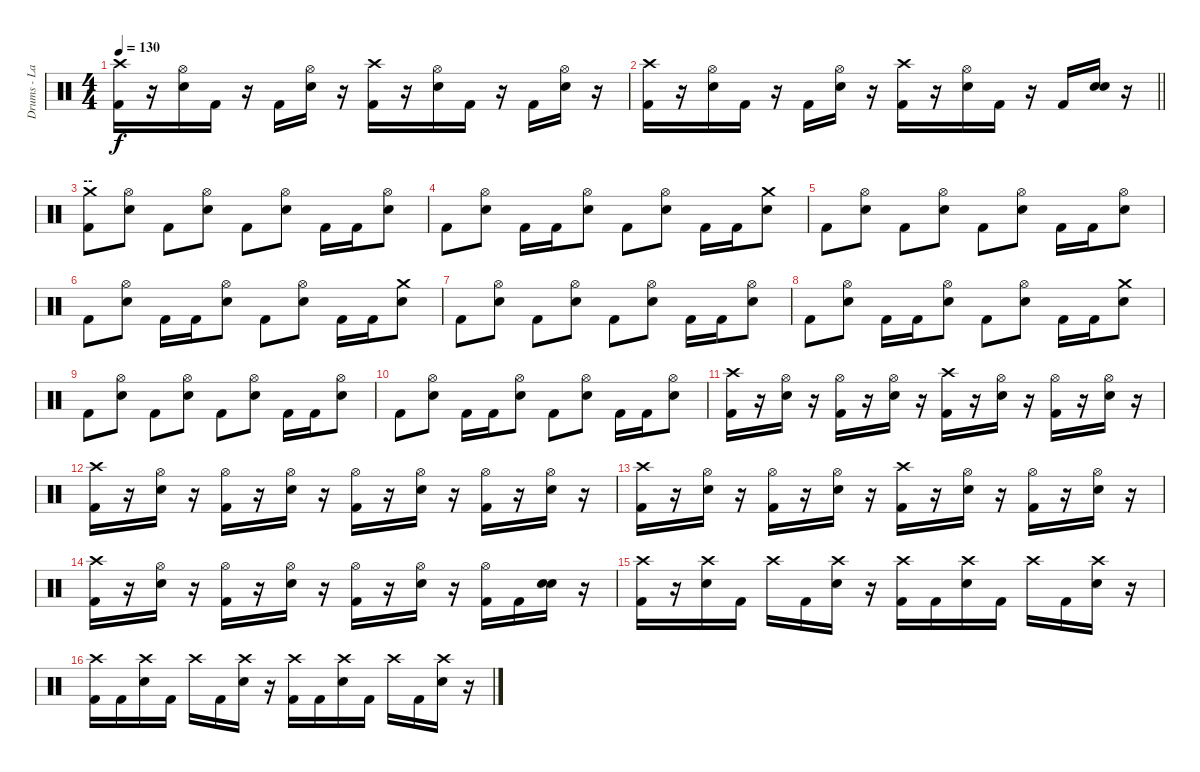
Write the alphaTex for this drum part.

\track ("Drums - Lars" "Drums - La") {instrument percussion}
\staff {score}
\articulation defaults
\ts (4 4)
\tempo 130
\clef neutral
\ks c
("Crash high (hit)" "Kick (hit) 2").16{dy f} r.16 ("Hi-Hat (open)" "Electric Snare (hit)").16 "Kick (hit) 2".16 r.16 "Kick (hit) 2".16 ("Hi-Hat (open)" "Electric Snare (hit)").16 r.16 ("Crash high (hit)" "Kick (hit) 2").16 r.16 ("Hi-Hat (open)" "Electric Snare (hit)").16 "Kick (hit) 2".16 r.16 "Kick (hit) 2".16 ("Hi-Hat (open)" "Electric Snare (hit)").16 r.16 |
\barLineRight lightlight
("Crash high (hit)" "Kick (hit) 2").16 r.16 ("Hi-Hat (open)" "Electric Snare (hit)").16 "Kick (hit) 2".16 r.16 "Kick (hit) 2".16 ("Hi-Hat (open)" "Electric Snare (hit)").16 r.16 ("Crash high (hit)" "Kick (hit) 2").16 r.16 ("Hi-Hat (open)" "Electric Snare (hit)").16 "Kick (hit) 2".16 r.16 "Kick (hit) 2".16 ("Electric Snare (hit)" "Electric Snare (hit)").16 r.16 |
\section ("" "--")
("Crash medium (hit)" "Kick (hit) 2").8 ("Hi-Hat (open)" "Electric Snare (hit)").8 "Kick (hit) 2".8 ("Hi-Hat (open)" "Electric Snare (hit)").8 "Kick (hit) 2".8 ("Hi-Hat (open)" "Electric Snare (hit)").8 "Kick (hit) 2".16 "Kick (hit) 2".16 ("Hi-Hat (open)" "Electric Snare (hit)").8 |
"Kick (hit) 2".8 ("Hi-Hat (open)" "Electric Snare (hit)").8 "Kick (hit) 2".16 "Kick (hit) 2".16 ("Hi-Hat (open)" "Electric Snare (hit)").8 "Kick (hit) 2".8 ("Hi-Hat (open)" "Electric Snare (hit)").8 "Kick (hit) 2".16 "Kick (hit) 2".16 ("Crash medium (hit)" "Electric Snare (hit)").8 |
"Kick (hit) 2".8 ("Hi-Hat (open)" "Electric Snare (hit)").8 "Kick (hit) 2".8 ("Hi-Hat (open)" "Electric Snare (hit)").8 "Kick (hit) 2".8 ("Hi-Hat (open)" "Electric Snare (hit)").8 "Kick (hit) 2".16 "Kick (hit) 2".16 ("Hi-Hat (open)" "Electric Snare (hit)").8 |
"Kick (hit) 2".8 ("Hi-Hat (open)" "Electric Snare (hit)").8 "Kick (hit) 2".16 "Kick (hit) 2".16 ("Hi-Hat (open)" "Electric Snare (hit)").8 "Kick (hit) 2".8 ("Hi-Hat (open)" "Electric Snare (hit)").8 "Kick (hit) 2".16 "Kick (hit) 2".16 ("Crash medium (hit)" "Electric Snare (hit)").8 |
"Kick (hit) 2".8 ("Hi-Hat (open)" "Electric Snare (hit)").8 "Kick (hit) 2".8 ("Hi-Hat (open)" "Electric Snare (hit)").8 "Kick (hit) 2".8 ("Hi-Hat (open)" "Electric Snare (hit)").8 "Kick (hit) 2".16 "Kick (hit) 2".16 ("Hi-Hat (open)" "Electric Snare (hit)").8 |
"Kick (hit) 2".8 ("Hi-Hat (open)" "Electric Snare (hit)").8 "Kick (hit) 2".16 "Kick (hit) 2".16 ("Hi-Hat (open)" "Electric Snare (hit)").8 "Kick (hit) 2".8 ("Hi-Hat (open)" "Electric Snare (hit)").8 "Kick (hit) 2".16 "Kick (hit) 2".16 ("Crash medium (hit)" "Electric Snare (hit)").8 |
"Kick (hit) 2".8 ("Hi-Hat (open)" "Electric Snare (hit)").8 "Kick (hit) 2".8 ("Hi-Hat (open)" "Electric Snare (hit)").8 "Kick (hit) 2".8 ("Hi-Hat (open)" "Electric Snare (hit)").8 "Kick (hit) 2".16 "Kick (hit) 2".16 ("Hi-Hat (open)" "Electric Snare (hit)").8 |
"Kick (hit) 2".8 ("Hi-Hat (open)" "Electric Snare (hit)").8 "Kick (hit) 2".16 "Kick (hit) 2".16 ("Hi-Hat (open)" "Electric Snare (hit)").8 "Kick (hit) 2".8 ("Hi-Hat (open)" "Electric Snare (hit)").8 "Kick (hit) 2".16 "Kick (hit) 2".16 ("Hi-Hat (open)" "Electric Snare (hit)").8 |
("Crash high (hit)" "Kick (hit) 2").16 r.16 ("Hi-Hat (open)" "Electric Snare (hit)").16 r.16 ("Hi-Hat (open)" "Kick (hit) 2").16 r.16 ("Hi-Hat (open)" "Electric Snare (hit)").16 r.16 ("Crash high (hit)" "Kick (hit) 2").16 r.16 ("Hi-Hat (open)" "Electric Snare (hit)").16 r.16 ("Hi-Hat (open)" "Kick (hit) 2").16 r.16 ("Hi-Hat (open)" "Electric Snare (hit)").16 r.16 |
("Crash high (hit)" "Kick (hit) 2").16 r.16 ("Hi-Hat (open)" "Electric Snare (hit)").16 r.16 ("Hi-Hat (open)" "Kick (hit) 2").16 r.16 ("Hi-Hat (open)" "Electric Snare (hit)").16 r.16 ("Hi-Hat (open)" "Kick (hit) 2").16 r.16 ("Hi-Hat (open)" "Electric Snare (hit)").16 r.16 ("Hi-Hat (open)" "Kick (hit) 2").16 r.16 ("Hi-Hat (open)" "Electric Snare (hit)").16 r.16 |
("Crash high (hit)" "Kick (hit) 2").16 r.16 ("Hi-Hat (open)" "Electric Snare (hit)").16 r.16 ("Hi-Hat (open)" "Kick (hit) 2").16 r.16 ("Hi-Hat (open)" "Electric Snare (hit)").16 r.16 ("Crash high (hit)" "Kick (hit) 2").16 r.16 ("Hi-Hat (open)" "Electric Snare (hit)").16 r.16 ("Hi-Hat (open)" "Kick (hit) 2").16 r.16 ("Hi-Hat (open)" "Electric Snare (hit)").16 r.16 |
("Crash high (hit)" "Kick (hit) 2").16 r.16 ("Hi-Hat (open)" "Electric Snare (hit)").16 r.16 ("Hi-Hat (open)" "Kick (hit) 2").16 r.16 ("Hi-Hat (open)" "Electric Snare (hit)").16 r.16 ("Hi-Hat (open)" "Kick (hit) 2").16 r.16 ("Hi-Hat (open)" "Electric Snare (hit)").16 r.16 ("Hi-Hat (open)" "Kick (hit) 2").16 "Kick (hit) 2".16 ("Electric Snare (hit)" "Electric Snare (hit)").16 r.16 |
("Crash high (hit)" "Kick (hit) 2").16 r.16 ("Crash high (hit)" "Electric Snare (hit)").16 "Kick (hit) 2".16 "Crash high (hit)".16 "Kick (hit) 2".16 ("Crash high (hit)" "Electric Snare (hit)").16 r.16 ("Crash high (hit)" "Kick (hit) 2").16 "Kick (hit) 2".16 ("Crash high (hit)" "Electric Snare (hit)").16 "Kick (hit) 2".16 "Crash high (hit)".16 "Kick (hit) 2".16 ("Crash high (hit)" "Electric Snare (hit)").16 r.16 |
("Crash high (hit)" "Kick (hit) 2").16 "Kick (hit) 2".16 ("Crash high (hit)" "Electric Snare (hit)").16 "Kick (hit) 2".16 "Crash high (hit)".16 "Kick (hit) 2".16 ("Crash high (hit)" "Electric Snare (hit)").16 r.16 ("Crash high (hit)" "Kick (hit) 2").16 "Kick (hit) 2".16 ("Crash high (hit)" "Electric Snare (hit)").16 "Kick (hit) 2".16 "Crash high (hit)".16 "Kick (hit) 2".16 ("Crash high (hit)" "Electric Snare (hit)").16 r.16
